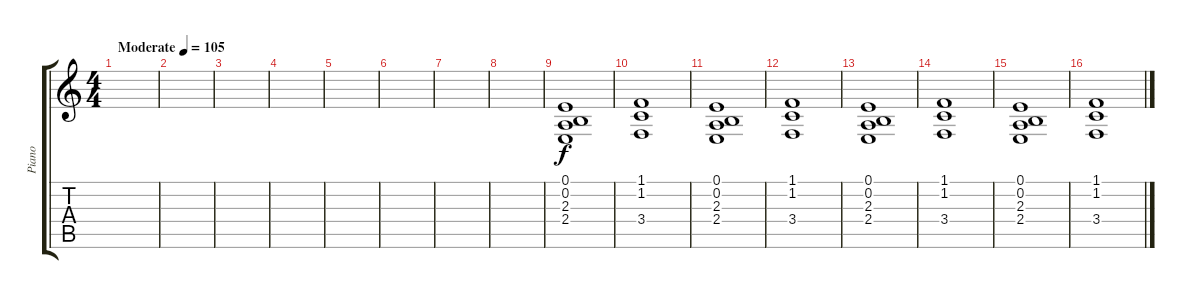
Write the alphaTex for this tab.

\track ("Piano" "Piano") {instrument pad8sweep}
\staff {score tabs}
\tuning (E4 B3 G3 D3 A2 E2) {hide}
\ts (4 4)
\tempo (105 "Moderate")
\clef g2
\ks c
|
|
|
|
|
|
|
|
(0.1 0.2 2.3 2.4).1 |
(1.1 1.2 3.4).1 |
(0.1 0.2 2.3 2.4).1 |
(1.1 1.2 3.4).1 |
(0.1 0.2 2.3 2.4).1 |
(1.1 1.2 3.4).1 |
(0.1 0.2 2.3 2.4).1 |
(1.1 1.2 3.4).1
